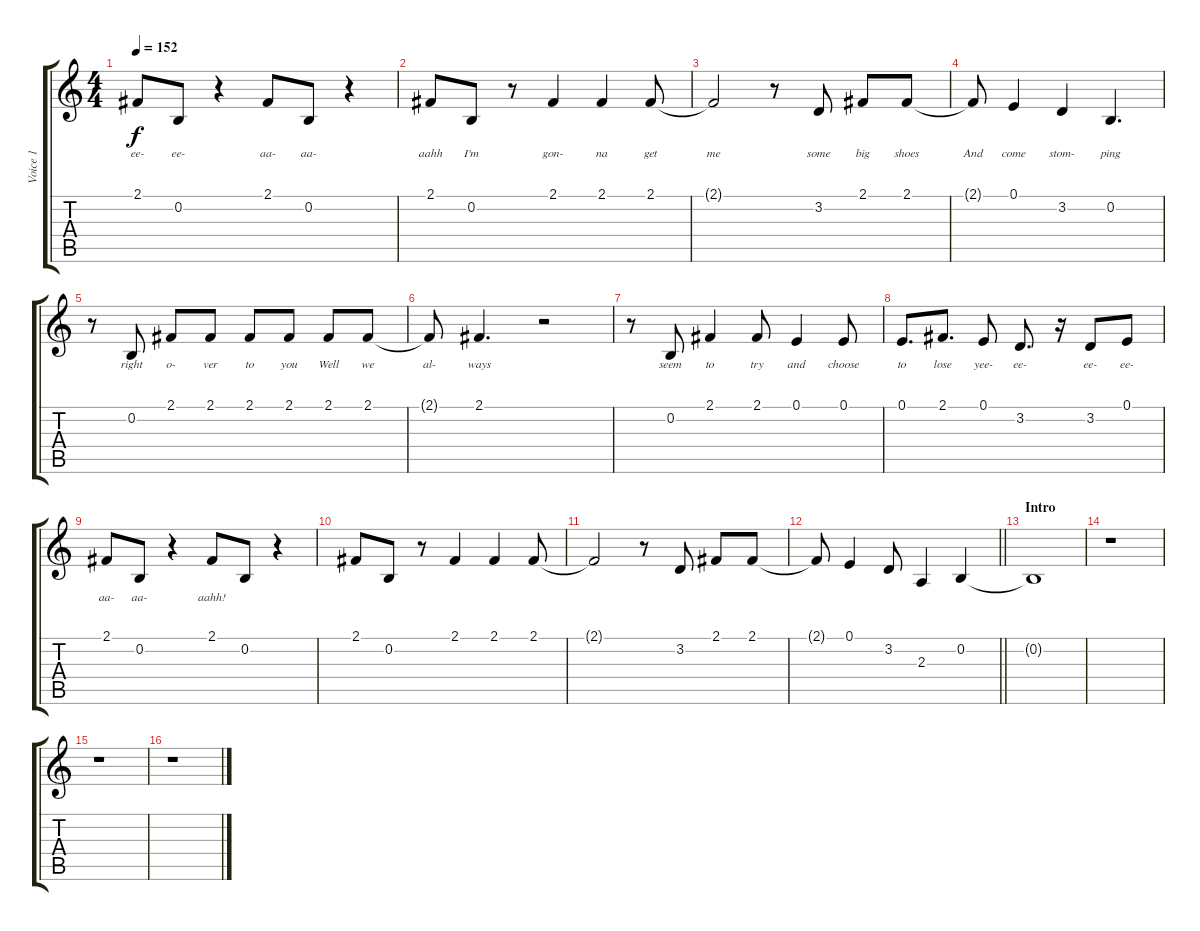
\track ("Voice 1" "Voice 1") {instrument tenorsax}
\staff {score tabs}
\tuning (E4 B3 G3 D3 A2 E2) {hide}
\ts (4 4)
\tempo 152
\clef g2
\ks c
2.1.8{lyrics (0 "ee-") lyrics (1 "") lyrics (2 "") lyrics (3 "") lyrics (4 "") dy f} 0.2.8{lyrics (0 "ee-") lyrics (1 "") lyrics (2 "") lyrics (3 "") lyrics (4 "")} r.4 2.1.8{lyrics (0 "aa-") lyrics (1 "") lyrics (2 "") lyrics (3 "") lyrics (4 "")} 0.2.8{lyrics (0 "aa-") lyrics (1 "") lyrics (2 "") lyrics (3 "") lyrics (4 "")} r.4 |
2.1.8{lyrics (0 "aahh") lyrics (1 "") lyrics (2 "") lyrics (3 "") lyrics (4 "")} 0.2.8{lyrics (0 "I'm") lyrics (1 "") lyrics (2 "") lyrics (3 "") lyrics (4 "")} r.8 2.1.4{lyrics (0 "gon-") lyrics (1 "") lyrics (2 "") lyrics (3 "") lyrics (4 "")} 2.1.4{lyrics (0 "na") lyrics (1 "") lyrics (2 "") lyrics (3 "") lyrics (4 "")} 2.1.8{lyrics (0 "get") lyrics (1 "") lyrics (2 "") lyrics (3 "") lyrics (4 "")} |
2.1{t}.2{lyrics (0 "me") lyrics (1 "") lyrics (2 "") lyrics (3 "") lyrics (4 "")} r.8 3.2.8{lyrics (0 "some") lyrics (1 "") lyrics (2 "") lyrics (3 "") lyrics (4 "")} 2.1.8{lyrics (0 "big") lyrics (1 "") lyrics (2 "") lyrics (3 "") lyrics (4 "")} 2.1.8{lyrics (0 "shoes") lyrics (1 "") lyrics (2 "") lyrics (3 "") lyrics (4 "")} |
2.1{t}.8{lyrics (0 "And") lyrics (1 "") lyrics (2 "") lyrics (3 "") lyrics (4 "")} 0.1.4{lyrics (0 "come") lyrics (1 "") lyrics (2 "") lyrics (3 "") lyrics (4 "")} 3.2.4{lyrics (0 "stom-") lyrics (1 "") lyrics (2 "") lyrics (3 "") lyrics (4 "")} 0.2.4{d lyrics (0 "ping") lyrics (1 "") lyrics (2 "") lyrics (3 "") lyrics (4 "")} |
r.8 0.2.8{lyrics (0 "right") lyrics (1 "") lyrics (2 "") lyrics (3 "") lyrics (4 "")} 2.1.8{lyrics (0 "o-") lyrics (1 "") lyrics (2 "") lyrics (3 "") lyrics (4 "")} 2.1.8{lyrics (0 "ver") lyrics (1 "") lyrics (2 "") lyrics (3 "") lyrics (4 "")} 2.1.8{lyrics (0 "to") lyrics (1 "") lyrics (2 "") lyrics (3 "") lyrics (4 "")} 2.1.8{lyrics (0 "you") lyrics (1 "") lyrics (2 "") lyrics (3 "") lyrics (4 "")} 2.1.8{lyrics (0 "Well") lyrics (1 "") lyrics (2 "") lyrics (3 "") lyrics (4 "")} 2.1.8{lyrics (0 "we") lyrics (1 "") lyrics (2 "") lyrics (3 "") lyrics (4 "")} |
2.1{t}.8{lyrics (0 "al-") lyrics (1 "") lyrics (2 "") lyrics (3 "") lyrics (4 "")} 2.1.4{d lyrics (0 "ways") lyrics (1 "") lyrics (2 "") lyrics (3 "") lyrics (4 "")} r.2 |
r.8 0.2.8{lyrics (0 "seem") lyrics (1 "") lyrics (2 "") lyrics (3 "") lyrics (4 "")} 2.1.4{lyrics (0 "to") lyrics (1 "") lyrics (2 "") lyrics (3 "") lyrics (4 "")} 2.1.8{lyrics (0 "try") lyrics (1 "") lyrics (2 "") lyrics (3 "") lyrics (4 "")} 0.1.4{lyrics (0 "and") lyrics (1 "") lyrics (2 "") lyrics (3 "") lyrics (4 "")} 0.1.8{lyrics (0 "choose") lyrics (1 "") lyrics (2 "") lyrics (3 "") lyrics (4 "")} |
0.1.8{d lyrics (0 "to") lyrics (1 "") lyrics (2 "") lyrics (3 "") lyrics (4 "")} 2.1.8{d lyrics (0 "lose") lyrics (1 "") lyrics (2 "") lyrics (3 "") lyrics (4 "")} 0.1.8{lyrics (0 "yee-") lyrics (1 "") lyrics (2 "") lyrics (3 "") lyrics (4 "")} 3.2.8{d lyrics (0 "ee-") lyrics (1 "") lyrics (2 "") lyrics (3 "") lyrics (4 "")} r.16 3.2.8{lyrics (0 "ee-") lyrics (1 "") lyrics (2 "") lyrics (3 "") lyrics (4 "")} 0.1.8{lyrics (0 "ee-") lyrics (1 "") lyrics (2 "") lyrics (3 "") lyrics (4 "")} |
2.1.8{lyrics (0 "aa-") lyrics (1 "") lyrics (2 "") lyrics (3 "") lyrics (4 "")} 0.2.8{lyrics (0 "aa-") lyrics (1 "") lyrics (2 "") lyrics (3 "") lyrics (4 "")} r.4 2.1.8{lyrics (0 "aahh!") lyrics (1 "") lyrics (2 "") lyrics (3 "") lyrics (4 "")} 0.2.8 r.4 |
2.1.8 0.2.8 r.8 2.1.4 2.1.4 2.1.8 |
2.1{t}.2 r.8 3.2.8 2.1.8 2.1.8 |
\barLineRight lightlight
2.1{t}.8 0.1.4 3.2.8 2.3.4 0.2.4 |
\section ("" "Intro")
0.2{t}.1 |
r.1 |
r.1 |
r.1
